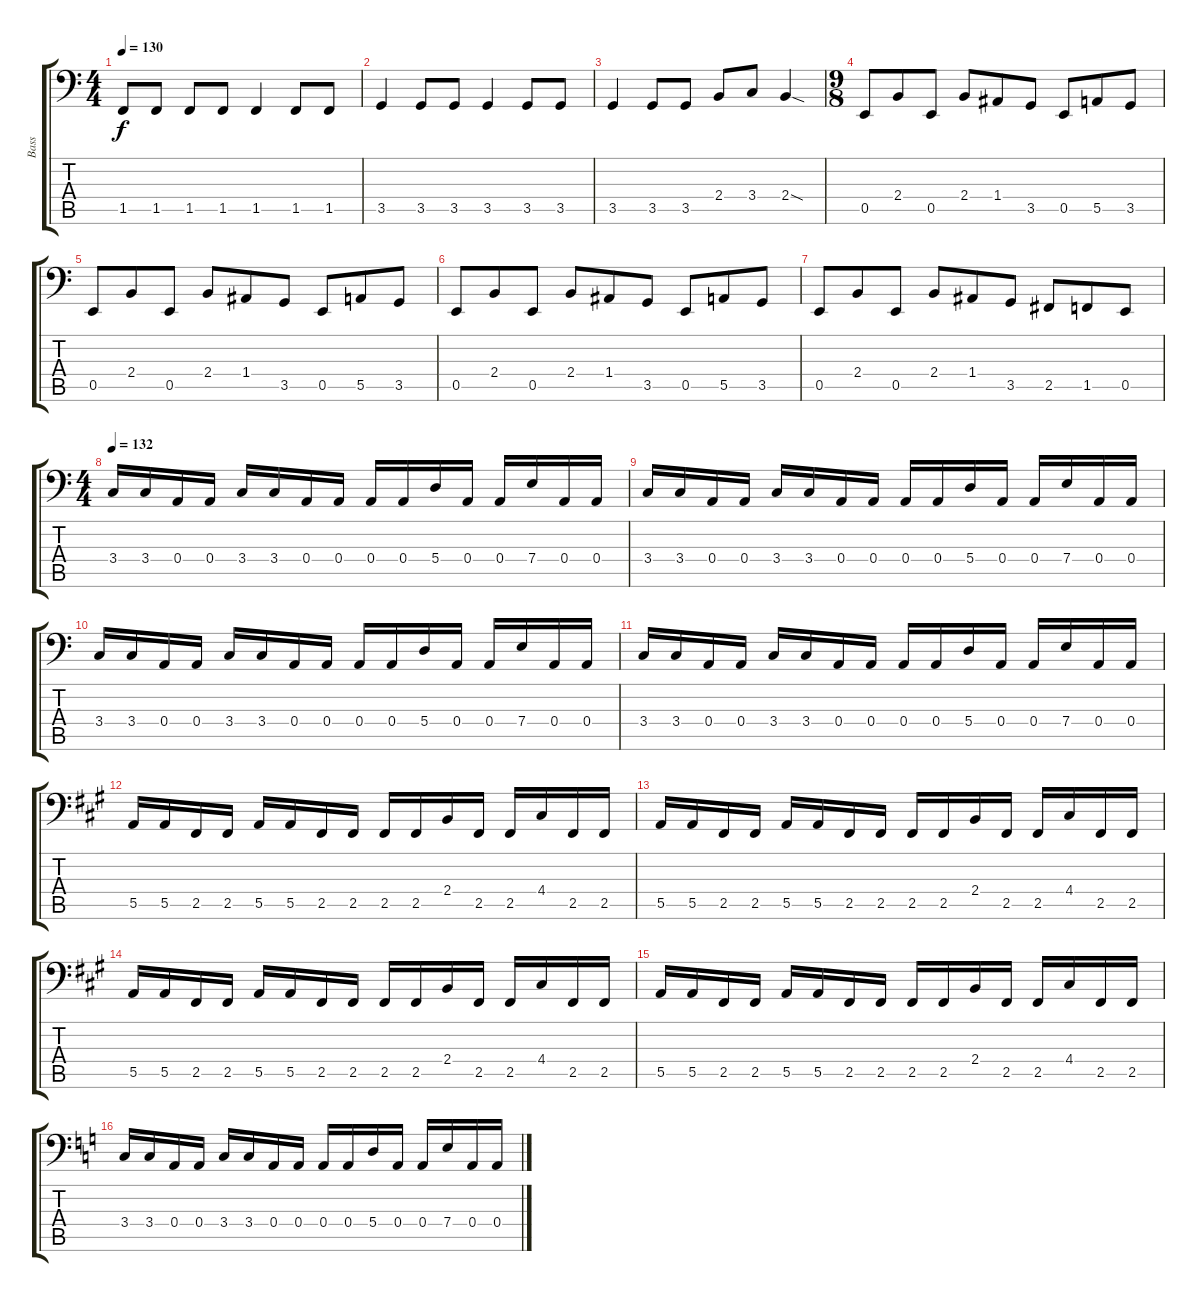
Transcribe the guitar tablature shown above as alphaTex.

\track ("Bass" "Bass") {instrument electricbassfinger}
\staff {score tabs}
\tuning (C3 G2 D2 A1 E1 B0) {hide}
\ts (4 4)
\tempo 130
\clef f4
\ks c
1.5.8{dy f} 1.5.8 1.5.8 1.5.8 1.5.4 1.5.8 1.5.8 |
3.5.4 3.5.8 3.5.8 3.5.4 3.5.8 3.5.8 |
3.5.4 3.5.8 3.5.8 2.4.8 3.4.8 2.4{sod}.4 |
\ts (9 8)
0.5.8 2.4.8 0.5.8 2.4.8 1.4.8 3.5.8 0.5.8 5.5.8 3.5.8 |
0.5.8 2.4.8 0.5.8 2.4.8 1.4.8 3.5.8 0.5.8 5.5.8 3.5.8 |
0.5.8 2.4.8 0.5.8 2.4.8 1.4.8 3.5.8 0.5.8 5.5.8 3.5.8 |
0.5.8 2.4.8 0.5.8 2.4.8 1.4.8 3.5.8 2.5.8 1.5.8 0.5.8 |
\ts (4 4)
\tempo 132
3.4.16 3.4.16 0.4.16 0.4.16 3.4.16 3.4.16 0.4.16 0.4.16 0.4.16 0.4.16 5.4.16 0.4.16 0.4.16 7.4.16 0.4.16 0.4.16 |
3.4.16 3.4.16 0.4.16 0.4.16 3.4.16 3.4.16 0.4.16 0.4.16 0.4.16 0.4.16 5.4.16 0.4.16 0.4.16 7.4.16 0.4.16 0.4.16 |
3.4.16 3.4.16 0.4.16 0.4.16 3.4.16 3.4.16 0.4.16 0.4.16 0.4.16 0.4.16 5.4.16 0.4.16 0.4.16 7.4.16 0.4.16 0.4.16 |
3.4.16 3.4.16 0.4.16 0.4.16 3.4.16 3.4.16 0.4.16 0.4.16 0.4.16 0.4.16 5.4.16 0.4.16 0.4.16 7.4.16 0.4.16 0.4.16 |
\ks a
5.5.16 5.5.16 2.5.16 2.5.16 5.5.16 5.5.16 2.5.16 2.5.16 2.5.16 2.5.16 2.4.16 2.5.16 2.5.16 4.4.16 2.5.16 2.5.16 |
5.5.16 5.5.16 2.5.16 2.5.16 5.5.16 5.5.16 2.5.16 2.5.16 2.5.16 2.5.16 2.4.16 2.5.16 2.5.16 4.4.16 2.5.16 2.5.16 |
5.5.16 5.5.16 2.5.16 2.5.16 5.5.16 5.5.16 2.5.16 2.5.16 2.5.16 2.5.16 2.4.16 2.5.16 2.5.16 4.4.16 2.5.16 2.5.16 |
5.5.16 5.5.16 2.5.16 2.5.16 5.5.16 5.5.16 2.5.16 2.5.16 2.5.16 2.5.16 2.4.16 2.5.16 2.5.16 4.4.16 2.5.16 2.5.16 |
\ks c
3.4.16 3.4.16 0.4.16 0.4.16 3.4.16 3.4.16 0.4.16 0.4.16 0.4.16 0.4.16 5.4.16 0.4.16 0.4.16 7.4.16 0.4.16 0.4.16
